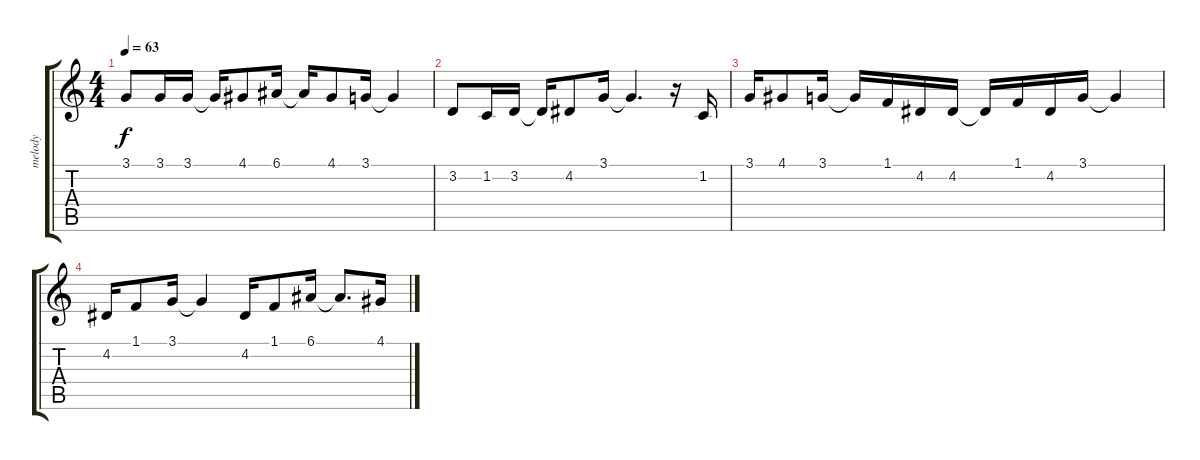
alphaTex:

\track ("melody" "melody") {instrument flute}
\staff {score tabs}
\tuning (E4 B3 G3 D3 A2 E2) {hide}
\ts (4 4)
\tempo 63
\clef g2
\ks c
3.1.8{dy f} 3.1.16 3.1.16 3.1{t}.16 4.1.8 6.1.16 6.1{t}.16 4.1.8 3.1.16 3.1{t}.4 |
3.2.8 1.2.16 3.2.16 3.2{t}.16 4.2.8 3.1.16 3.1{t}.4{d} r.16 1.2.16 |
3.1.16 4.1.8 3.1.16 3.1{t}.16 1.1.16 4.2.16 4.2.16 4.2{t}.16 1.1.16 4.2.16 3.1.16 3.1{t}.4 |
4.2.16 1.1.8 3.1.16 3.1{t}.4 4.2.16 1.1.8 6.1.16 6.1{t}.8{d} 4.1.16
